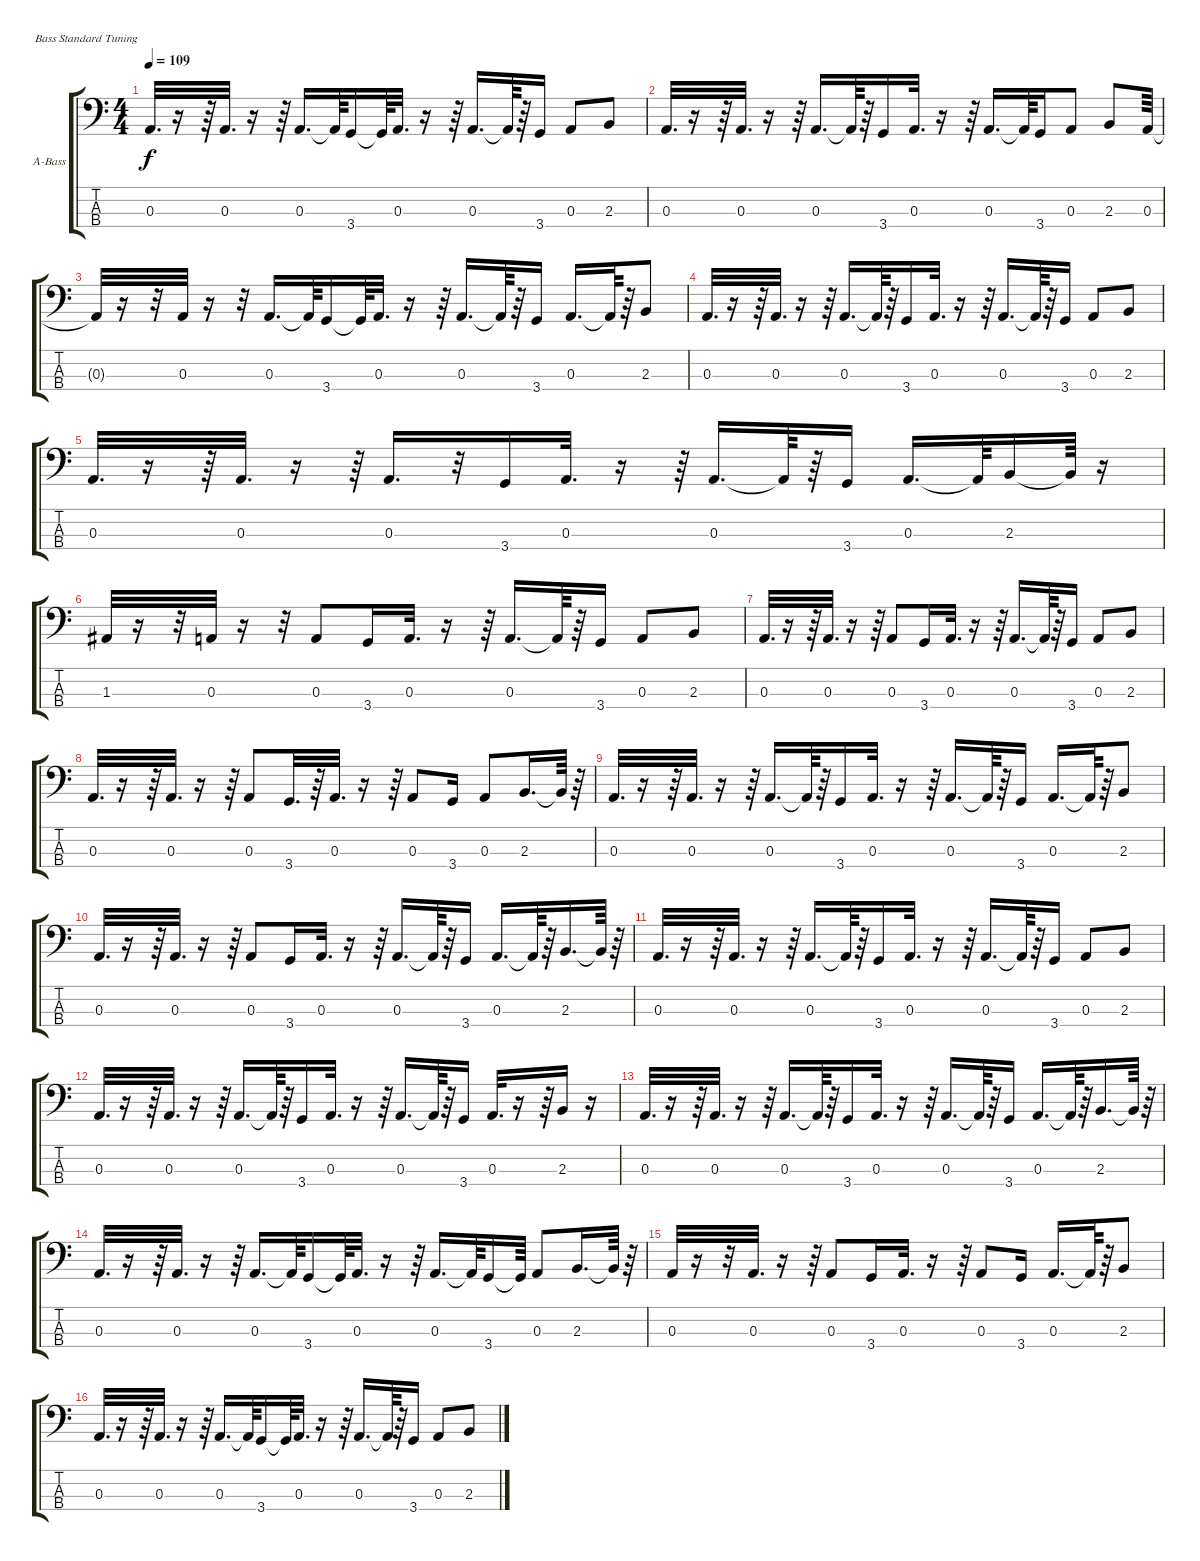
\bracketExtendMode groupsimilarinstruments
\firstSystemTrackNameOrientation horizontal
\otherSystemsTrackNameOrientation horizontal
\track ("Bass  " "A-Bass") {instrument acousticgrandpiano}
\staff {score tabs}
\tuning (G2 D2 A1 E1)
\displaytranspose 12
\ts (4 4)
\tempo 109
\clef f4
\ks c
0.3.32{d dy f} r.16 r.64 0.3.32{d} r.16 r.64 0.3.16{d} 0.3{t}.64 3.4.16 3.4{t}.64 0.3.32{d} r.16 r.64 0.3.16{d} 0.3{t}.64 r.64 3.4.16 0.3.8 2.3.8 |
0.3.32{d} r.16 r.64 0.3.32{d} r.16 r.64 0.3.16{d} 0.3{t}.64 r.64 3.4.16 0.3.32{d} r.16 r.64 0.3.16{d} 0.3{t}.64 3.4.16 0.3.8 2.3.8 0.3.64 |
0.3{t}.32 r.16 r.32 0.3.32 r.16 r.32 0.3.16{d} 0.3{t}.64 3.4.16 3.4{t}.64 0.3.32{d} r.16 r.64 0.3.16{d} 0.3{t}.64 r.64 3.4.16 0.3.16{d} 0.3{t}.64 r.64 2.3.8 |
0.3.32{d} r.16 r.64 0.3.32{d} r.16 r.64 0.3.16{d} 0.3{t}.64 r.64 3.4.16 0.3.32{d} r.16 r.64 0.3.16{d} 0.3{t}.64 r.64 3.4.16 0.3.8 2.3.8 |
0.3.32{d} r.16 r.64 0.3.32{d} r.16 r.64 0.3.16{d} r.32 3.4.16 0.3.32{d} r.16 r.64 0.3.16{d} 0.3{t}.64 r.64 3.4.16 0.3.16{d} 0.3{t}.64 2.3.16 2.3{t}.64 r.16 |
1.3.32 r.16 r.32 0.3.32 r.16 r.32 0.3.8 3.4.16 0.3.32{d} r.16 r.64 0.3.16{d} 0.3{t}.64 r.64 3.4.16 0.3.8 2.3.8 |
0.3.32{d} r.16 r.64 0.3.32{d} r.16 r.64 0.3.8 3.4.16 0.3.32{d} r.16 r.64 0.3.16{d} 0.3{t}.64 r.64 3.4.16 0.3.8 2.3.8 |
0.3.32{d} r.16 r.64 0.3.32{d} r.16 r.64 0.3.8 3.4.32{d} r.64 0.3.32{d} r.16 r.64 0.3.8 3.4.16 0.3.8 2.3.16{d} 2.3{t}.64 r.64 |
0.3.32{d} r.16 r.64 0.3.32{d} r.16 r.64 0.3.16{d} 0.3{t}.64 r.64 3.4.16 0.3.32{d} r.16 r.64 0.3.16{d} 0.3{t}.64 r.64 3.4.16 0.3.16{d} 0.3{t}.64 r.64 2.3.8 |
0.3.32{d} r.16 r.64 0.3.32{d} r.16 r.64 0.3.8 3.4.16 0.3.32{d} r.16 r.64 0.3.16{d} 0.3{t}.64 r.64 3.4.16 0.3.16{d} 0.3{t}.64 r.64 2.3.16{d} 2.3{t}.64 r.64 |
0.3.32{d} r.16 r.64 0.3.32{d} r.16 r.64 0.3.16{d} 0.3{t}.64 r.64 3.4.16 0.3.32{d} r.16 r.64 0.3.16{d} 0.3{t}.64 r.64 3.4.16 0.3.8 2.3.8 |
0.3.32{d} r.16 r.64 0.3.32{d} r.16 r.64 0.3.16{d} 0.3{t}.64 r.64 3.4.16 0.3.32{d} r.16 r.64 0.3.16{d} 0.3{t}.64 r.64 3.4.16 0.3.32{d} r.16 r.64 2.3.16 r.16 |
0.3.32{d} r.16 r.64 0.3.32{d} r.16 r.64 0.3.16{d} 0.3{t}.64 r.64 3.4.16 0.3.32{d} r.16 r.64 0.3.16{d} 0.3{t}.64 r.64 3.4.16 0.3.16{d} 0.3{t}.64 r.64 2.3.16{d} 2.3{t}.64 r.64 |
0.3.32{d} r.16 r.64 0.3.32{d} r.16 r.64 0.3.16{d} 0.3{t}.64 3.4.16 3.4{t}.64 0.3.32{d} r.16 r.64 0.3.16{d} 0.3{t}.64 3.4.16 3.4{t}.64 0.3.8 2.3.16{d} 2.3{t}.64 r.64 |
0.3.32 r.16 r.32 0.3.32{d} r.16 r.64 0.3.8 3.4.16 0.3.32{d} r.16 r.64 0.3.8 3.4.16 0.3.16{d} 0.3{t}.64 r.64 2.3.8 |
0.3.32{d} r.16 r.64 0.3.32{d} r.16 r.64 0.3.16{d} 0.3{t}.64 3.4.16 3.4{t}.64 0.3.32{d} r.16 r.64 0.3.16{d} 0.3{t}.64 r.64 3.4.16 0.3.8 2.3.8
